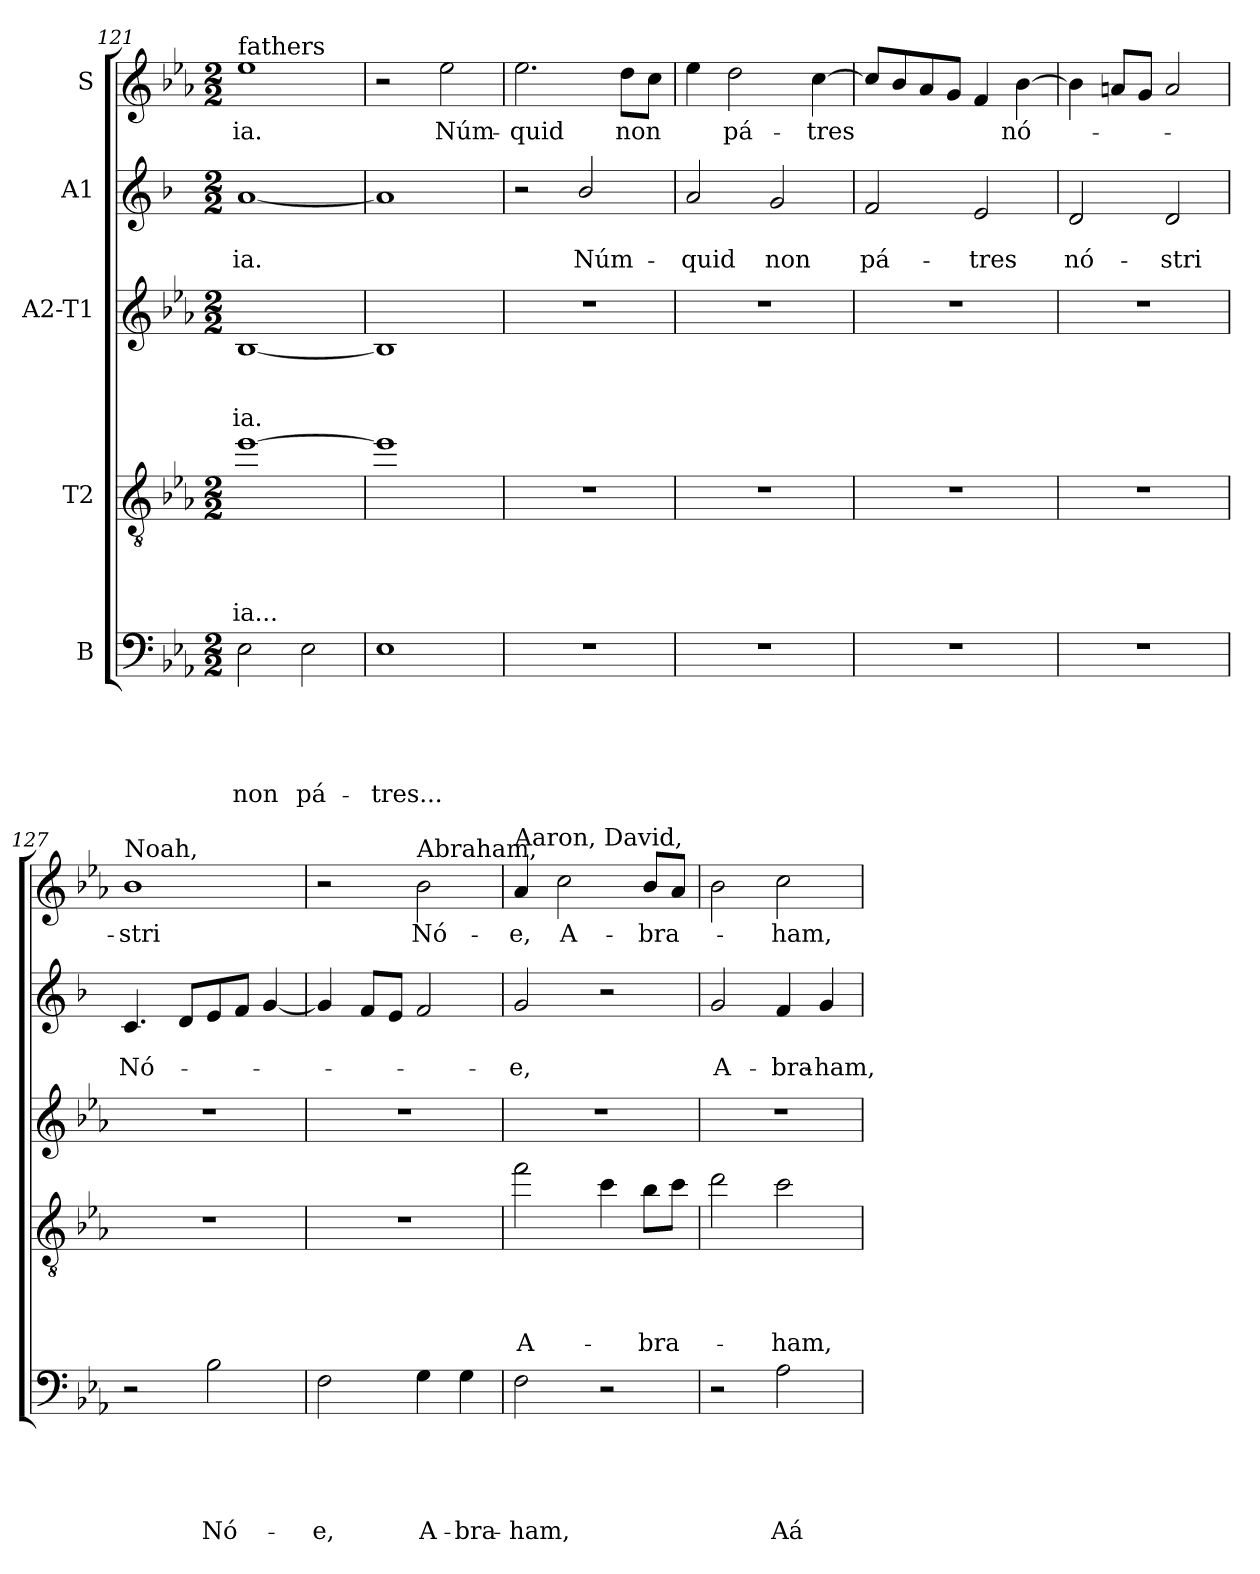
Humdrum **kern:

**kern	**text	**text	**text	**text	**text	**kern	**text	**text	**text	**text	**kern	**text	**text	**text	**kern	**text	**text	**kern	**text
*part5	*part5	*part5	*part5	*part5	*part5	*part4	*part4	*part4	*part4	*part4	*part3	*part3	*part3	*part3	*part2	*part2	*part2	*part1	*part1
*staff5	*staff5	*staff5	*staff5	*staff5	*staff5	*staff4	*staff4	*staff4	*staff4	*staff4	*staff3	*staff3	*staff3	*staff3	*staff2	*staff2	*staff2	*staff1	*staff1
*I"B	*	*	*	*	*	*I"T2	*	*	*	*	*I"A2-T1	*	*	*	*I"A1	*	*	*I"S	*
*clefF4	*	*	*	*	*	*clefGv2	*	*	*	*	*clefG2	*	*	*	*clefG2	*	*	*clefG2	*
*	*	*	*	*	*	*ITrd8c14	*	*	*	*	*	*	*	*	*ITrd1c2	*	*	*	*
*k[b-e-a-]	*	*	*	*	*	*k[b-e-a-]	*	*	*	*	*k[b-e-a-]	*	*	*	*k[b-e-a-]	*	*	*k[b-e-a-]	*
*E-:	*	*	*	*	*	*E-:	*	*	*	*	*E-:	*	*	*	*E-:	*	*	*E-:	*
*M2/2	*	*	*	*	*	*M2/2	*	*	*	*	*M2/2	*	*	*	*M2/2	*	*	*M2/2	*
=121	=121	=121	=121	=121	=121	=121	=121	=121	=121	=121	=121	=121	=121	=121	=121	=121	=121	=121	=121
!	!	!	!	!	!	!	!	!	!	!	!	!	!	!	!	!	!	!LO:TX:a:t=fathers	!
!	!	!	!	!	!LO:LY:b	!	!	!	!	!LO:LY:b	!	!	!	!LO:LY:b	!	!	!LO:LY:b	!	!LO:LY:b
2E-\	.	.	.	.	non	[1e-	.	.	.	-ia...	[1B-	.	.	-ia.	[1g	.	-ia.	1ee-	-ia.
!	!	!	!	!	!LO:LY:b	!	!	!	!	!	!	!	!	!	!	!	!	!	!
2E-\	.	.	.	.	pá-	.	.	.	.	.	.	.	.	.	.	.	.	.	.
=122	=122	=122	=122	=122	=122	=122	=122	=122	=122	=122	=122	=122	=122	=122	=122	=122	=122	=122	=122
!	!	!	!	!	!LO:LY:b	!	!	!	!	!	!	!	!	!	!	!	!	!	!
1E-	.	.	.	.	-tres...	1e-]	.	.	.	.	1B-]	.	.	.	1g]	.	.	2r	.
!	!	!	!	!	!	!	!	!	!	!	!	!	!	!	!	!	!	!	!LO:LY:b
.	.	.	.	.	.	.	.	.	.	.	.	.	.	.	.	.	.	2ee-\	Núm-
=123	=123	=123	=123	=123	=123	=123	=123	=123	=123	=123	=123	=123	=123	=123	=123	=123	=123	=123	=123
!	!	!	!	!	!	!	!	!	!	!	!	!	!	!	!	!	!	!	!LO:LY:b
1r	.	.	.	.	.	1r	.	.	.	.	1r	.	.	.	2r	.	.	2.ee-\	-quid
!	!	!	!	!	!	!	!	!	!	!	!	!	!	!	!	!	!LO:LY:b	!	!
.	.	.	.	.	.	.	.	.	.	.	.	.	.	.	2a-/	.	Núm-	.	.
!	!	!	!	!	!	!	!	!	!	!	!	!	!	!	!	!	!	!	!LO:LY:b
.	.	.	.	.	.	.	.	.	.	.	.	.	.	.	.	.	.	8dd\L	non
.	.	.	.	.	.	.	.	.	.	.	.	.	.	.	.	.	.	8cc\J	.
=124	=124	=124	=124	=124	=124	=124	=124	=124	=124	=124	=124	=124	=124	=124	=124	=124	=124	=124	=124
!	!	!	!	!	!	!	!	!	!	!	!	!	!	!	!	!	!LO:LY:b	!	!
1r	.	.	.	.	.	1r	.	.	.	.	1r	.	.	.	2g/	.	-quid	4ee-\	.
!	!	!	!	!	!	!	!	!	!	!	!	!	!	!	!	!	!	!	!LO:LY:b
.	.	.	.	.	.	.	.	.	.	.	.	.	.	.	.	.	.	2dd\	pá-
!	!	!	!	!	!	!	!	!	!	!	!	!	!	!	!	!	!LO:LY:b	!	!
.	.	.	.	.	.	.	.	.	.	.	.	.	.	.	2f/	.	non	.	.
!	!	!	!	!	!	!	!	!	!	!	!	!	!	!	!	!	!	!	!LO:LY:b
.	.	.	.	.	.	.	.	.	.	.	.	.	.	.	.	.	.	[4cc\	-tres
=125	=125	=125	=125	=125	=125	=125	=125	=125	=125	=125	=125	=125	=125	=125	=125	=125	=125	=125	=125
!	!	!	!	!	!	!	!	!	!	!	!	!	!	!	!	!	!LO:LY:b	!	!
1r	.	.	.	.	.	1r	.	.	.	.	1r	.	.	.	2e-/	.	pá-	8cc/L]	.
.	.	.	.	.	.	.	.	.	.	.	.	.	.	.	.	.	.	8b-/	.
.	.	.	.	.	.	.	.	.	.	.	.	.	.	.	.	.	.	8a-/	.
.	.	.	.	.	.	.	.	.	.	.	.	.	.	.	.	.	.	8g/J	.
!	!	!	!	!	!	!	!	!	!	!	!	!	!	!	!	!	!LO:LY:b	!	!
.	.	.	.	.	.	.	.	.	.	.	.	.	.	.	2d/	.	-tres	4f/	.
!	!	!	!	!	!	!	!	!	!	!	!	!	!	!	!	!	!	!	!LO:LY:b
.	.	.	.	.	.	.	.	.	.	.	.	.	.	.	.	.	.	[4b-\	nó-
!!LO:LB:g=z
=126	=126	=126	=126	=126	=126	=126	=126	=126	=126	=126	=126	=126	=126	=126	=126	=126	=126	=126	=126
!	!	!	!	!	!	!	!	!	!	!	!	!	!	!	!	!	!LO:LY:b	!	!
1r	.	.	.	.	.	1r	.	.	.	.	1r	.	.	.	2c/	.	nó-	4b-\]	.
.	.	.	.	.	.	.	.	.	.	.	.	.	.	.	.	.	.	8a/L	.
.	.	.	.	.	.	.	.	.	.	.	.	.	.	.	.	.	.	8g/J	.
!	!	!	!	!	!	!	!	!	!	!	!	!	!	!	!	!	!LO:LY:b	!	!
.	.	.	.	.	.	.	.	.	.	.	.	.	.	.	2c/	.	-stri	2a/	.
=127	=127	=127	=127	=127	=127	=127	=127	=127	=127	=127	=127	=127	=127	=127	=127	=127	=127	=127	=127
!	!	!	!	!	!	!	!	!	!	!	!	!	!	!	!	!	!	!LO:TX:a:t=Noah,	!
!	!	!	!	!	!	!	!	!	!	!	!	!	!	!	!	!	!LO:LY:b	!	!LO:LY:b
2r	.	.	.	.	.	1r	.	.	.	.	1r	.	.	.	4.B-/	.	Nó-	1b-	-stri
.	.	.	.	.	.	.	.	.	.	.	.	.	.	.	8c/L	.	.	.	.
!	!	!	!	!	!LO:LY:b	!	!	!	!	!	!	!	!	!	!	!	!	!	!
2B-\	.	.	.	.	Nó-	.	.	.	.	.	.	.	.	.	8d/	.	.	.	.
.	.	.	.	.	.	.	.	.	.	.	.	.	.	.	8e-/J	.	.	.	.
.	.	.	.	.	.	.	.	.	.	.	.	.	.	.	[4f/	.	.	.	.
=128	=128	=128	=128	=128	=128	=128	=128	=128	=128	=128	=128	=128	=128	=128	=128	=128	=128	=128	=128
!	!	!	!	!	!LO:LY:b	!	!	!	!	!	!	!	!	!	!	!	!	!	!
2F\	.	.	.	.	-e,	1r	.	.	.	.	1r	.	.	.	4f/]	.	.	2r	.
.	.	.	.	.	.	.	.	.	.	.	.	.	.	.	8e-/L	.	.	.	.
.	.	.	.	.	.	.	.	.	.	.	.	.	.	.	8d/J	.	.	.	.
!	!	!	!	!	!	!	!	!	!	!	!	!	!	!	!	!	!	!LO:TX:a:t=Abraham,	!
!	!	!	!	!	!LO:LY:b	!	!	!	!	!	!	!	!	!	!	!	!	!	!LO:LY:b
4G\	.	.	.	.	A-	.	.	.	.	.	.	.	.	.	2e-/	.	.	2b-\	Nó-
!	!	!	!	!	!LO:LY:b	!	!	!	!	!	!	!	!	!	!	!	!	!	!
4G\	.	.	.	.	-bra-	.	.	.	.	.	.	.	.	.	.	.	.	.	.
=129	=129	=129	=129	=129	=129	=129	=129	=129	=129	=129	=129	=129	=129	=129	=129	=129	=129	=129	=129
!	!	!	!	!	!	!	!	!	!	!	!	!	!	!	!	!	!	!LO:TX:a:t=Aaron, David,	!
!	!	!	!	!	!LO:LY:b	!	!	!	!	!LO:LY:b	!	!	!	!	!	!	!LO:LY:b	!	!LO:LY:b
2F\	.	.	.	.	-ham,	2f\	.	.	.	A-	1r	.	.	.	2f/	.	-e,	4a-/	-e,
!	!	!	!	!	!	!	!	!	!	!	!	!	!	!	!	!	!	!	!LO:LY:b
.	.	.	.	.	.	.	.	.	.	.	.	.	.	.	.	.	.	2cc\	A-
2r	.	.	.	.	.	4c\	.	.	.	.	.	.	.	.	2r	.	.	.	.
!	!	!	!	!	!	!	!	!	!	!LO:LY:b	!	!	!	!	!	!	!	!	!LO:LY:b
.	.	.	.	.	.	8B-\L	.	.	.	-bra-	.	.	.	.	.	.	.	8b-/L	-bra-
.	.	.	.	.	.	8c\J	.	.	.	.	.	.	.	.	.	.	.	8a-/J	.
=130	=130	=130	=130	=130	=130	=130	=130	=130	=130	=130	=130	=130	=130	=130	=130	=130	=130	=130	=130
!	!	!	!	!	!	!	!	!	!	!	!	!	!	!	!	!	!LO:LY:b	!	!
2r	.	.	.	.	.	2d\	.	.	.	.	1r	.	.	.	2f/	.	A-	2b-\	.
!	!	!	!	!	!LO:LY:b	!	!	!	!	!LO:LY:b	!	!	!	!	!	!	!LO:LY:b	!	!LO:LY:b
2A-\	.	.	.	.	Aá-	2c\	.	.	.	-ham,	.	.	.	.	4e-/	.	-bra-	2cc\	-ham,
!	!	!	!	!	!	!	!	!	!	!	!	!	!	!	!	!	!LO:LY:b	!	!
.	.	.	.	.	.	.	.	.	.	.	.	.	.	.	4f/	.	-ham,	.	.
=	=	=	=	=	=	=	=	=	=	=	=	=	=	=	=	=	=	=	=
*-	*-	*-	*-	*-	*-	*-	*-	*-	*-	*-	*-	*-	*-	*-	*-	*-	*-	*-	*-
